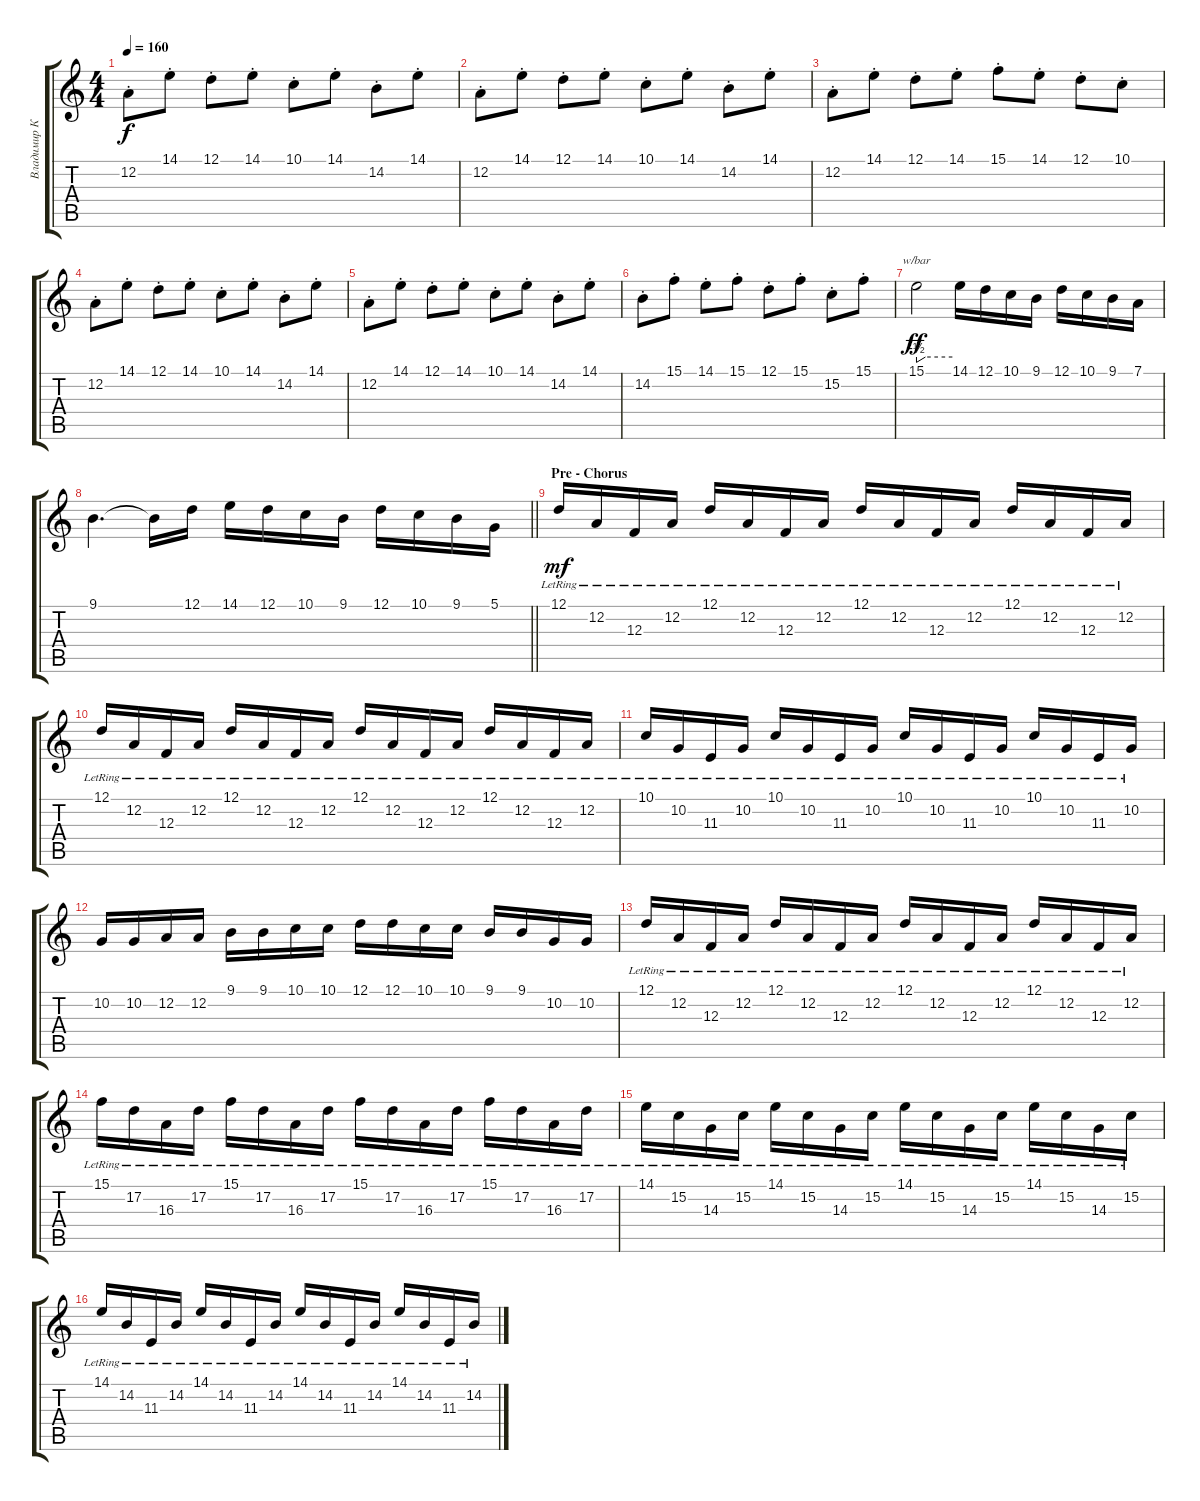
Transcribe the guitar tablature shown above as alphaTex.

\track ("Владимир Капырин" "Владимир К") {instrument harpsichord}
\staff {score tabs}
\tuning (D4 A3 F3 C3 G2 D2) {hide}
\ts (4 4)
\tempo 160
\clef g2
\ks c
12.2{st}.8{dy f} 14.1{st}.8 12.1{st}.8 14.1{st}.8 10.1{st}.8 14.1{st}.8 14.2{st}.8 14.1{st}.8 |
12.2{st}.8 14.1{st}.8 12.1{st}.8 14.1{st}.8 10.1{st}.8 14.1{st}.8 14.2{st}.8 14.1{st}.8 |
12.2{st}.8 14.1{st}.8 12.1{st}.8 14.1{st}.8 15.1{st}.8 14.1{st}.8 12.1{st}.8 10.1{st}.8 |
12.2{st}.8 14.1{st}.8 12.1{st}.8 14.1{st}.8 10.1{st}.8 14.1{st}.8 14.2{st}.8 14.1{st}.8 |
12.2{st}.8 14.1{st}.8 12.1{st}.8 14.1{st}.8 10.1{st}.8 14.1{st}.8 14.2{st}.8 14.1{st}.8 |
14.2{st}.8 15.1{st}.8 14.1{st}.8 15.1{st}.8 12.1{st}.8 15.1{st}.8 15.2{st}.8 15.1{st}.8 |
15.1.2{tbe (custom default 0 -2 15 0 60 0) dy ff instrument lead1square} 14.1.16 12.1.16 10.1.16 9.1.16 12.1.16 10.1.16 9.1.16 7.1.16 |
\barLineRight lightlight
9.1.4{d} 9.1{t}.16 12.1.16 14.1.16 12.1.16 10.1.16 9.1.16 12.1.16 10.1.16 9.1.16 5.1.16 |
\section ("" "Pre - Chorus")
12.1{lr}.16{dy mf instrument harpsichord} 12.2{lr}.16 12.3{lr}.16 12.2{lr}.16 12.1{lr}.16 12.2{lr}.16 12.3{lr}.16 12.2{lr}.16 12.1{lr}.16 12.2{lr}.16 12.3{lr}.16 12.2{lr}.16 12.1{lr}.16 12.2{lr}.16 12.3{lr}.16 12.2{lr}.16 |
12.1{lr}.16 12.2{lr}.16 12.3{lr}.16 12.2{lr}.16 12.1{lr}.16 12.2{lr}.16 12.3{lr}.16 12.2{lr}.16 12.1{lr}.16 12.2{lr}.16 12.3{lr}.16 12.2{lr}.16 12.1{lr}.16 12.2{lr}.16 12.3{lr}.16 12.2{lr}.16 |
10.1{lr}.16 10.2{lr}.16 11.3{lr}.16 10.2{lr}.16 10.1{lr}.16 10.2{lr}.16 11.3{lr}.16 10.2{lr}.16 10.1{lr}.16 10.2{lr}.16 11.3{lr}.16 10.2{lr}.16 10.1{lr}.16 10.2{lr}.16 11.3{lr}.16 10.2{lr}.16 |
10.2.16 10.2.16 12.2.16 12.2.16 9.1.16 9.1.16 10.1.16 10.1.16 12.1.16 12.1.16 10.1.16 10.1.16 9.1.16 9.1.16 10.2.16 10.2.16 |
12.1{lr}.16 12.2{lr}.16 12.3{lr}.16 12.2{lr}.16 12.1{lr}.16 12.2{lr}.16 12.3{lr}.16 12.2{lr}.16 12.1{lr}.16 12.2{lr}.16 12.3{lr}.16 12.2{lr}.16 12.1{lr}.16 12.2{lr}.16 12.3{lr}.16 12.2{lr}.16 |
15.1{lr}.16 17.2{lr}.16 16.3{lr}.16 17.2{lr}.16 15.1{lr}.16 17.2{lr}.16 16.3{lr}.16 17.2{lr}.16 15.1{lr}.16 17.2{lr}.16 16.3{lr}.16 17.2{lr}.16 15.1{lr}.16 17.2{lr}.16 16.3{lr}.16 17.2{lr}.16 |
14.1{lr}.16 15.2{lr}.16 14.3{lr}.16 15.2{lr}.16 14.1{lr}.16 15.2{lr}.16 14.3{lr}.16 15.2{lr}.16 14.1{lr}.16 15.2{lr}.16 14.3{lr}.16 15.2{lr}.16 14.1{lr}.16 15.2{lr}.16 14.3{lr}.16 15.2{lr}.16 |
14.1{lr}.16 14.2{lr}.16 11.3{lr}.16 14.2{lr}.16 14.1{lr}.16 14.2{lr}.16 11.3{lr}.16 14.2{lr}.16 14.1{lr}.16 14.2{lr}.16 11.3{lr}.16 14.2{lr}.16 14.1{lr}.16 14.2{lr}.16 11.3{lr}.16 14.2{lr}.16
